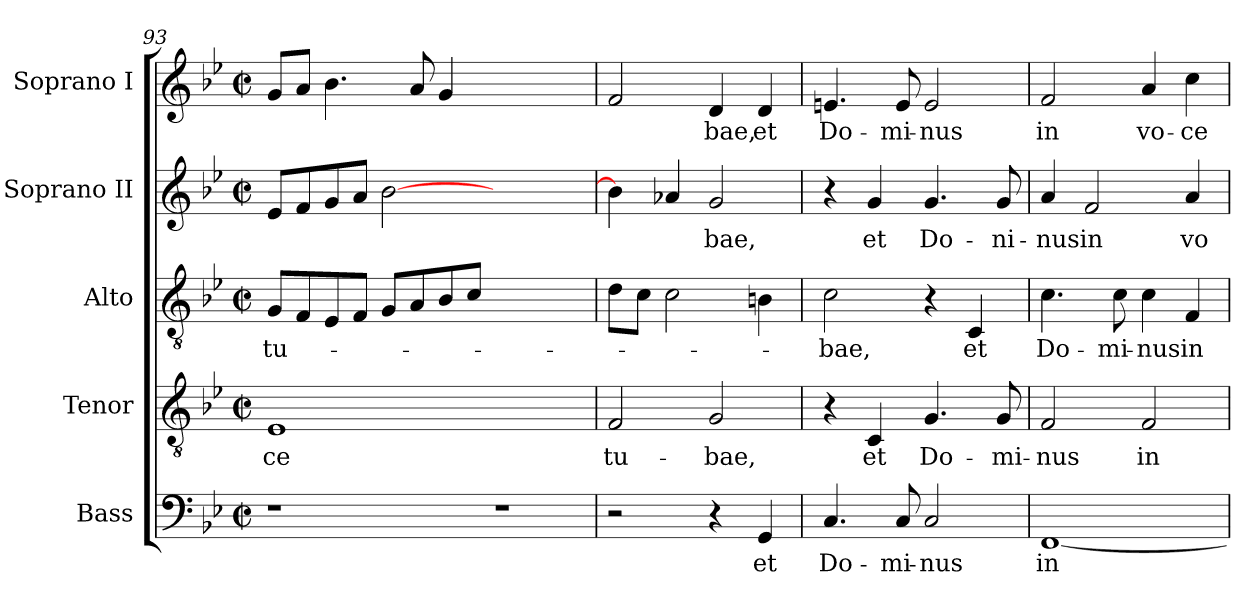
**kern	**text	**kern	**text	**kern	**text	**kern	**text	**kern	**text
*part5	*part5	*part4	*part4	*part3	*part3	*part2	*part2	*part1	*part1
*staff5	*staff5	*staff4	*staff4	*staff3	*staff3	*staff2	*staff2	*staff1	*staff1
*I"Bass	*	*I"Tenor	*	*I"Alto	*	*I"Soprano II	*	*I"Soprano I	*
*clefF4	*	*clefGv2	*	*clefGv2	*	*clefG2	*	*clefG2	*
*	*	*ITrd7c12	*	*	*	*	*	*	*
*k[b-e-]	*	*k[b-e-]	*	*k[b-e-]	*	*k[b-e-]	*	*k[b-e-]	*
*B-:	*	*B-:	*	*B-:	*	*B-:	*	*B-:	*
*M2/2	*	*M2/2	*	*M2/2	*	*M2/2	*	*M2/2	*
*met(c|)	*	*met(c|)	*	*met(c|)	*	*met(c|)	*	*met(c|)	*
=93	=93	=93	=93	=93	=93	=93	=93	=93	=93
!	!	!	!LO:LY:b:color=#000000	!	!	!	!	!	!
!	!	!	!	!	!LO:LY:b:color=#000000	!	!	!	!
1r	.	1EE-i	ce	8Gi/L	tu--	8e-i/L	.	8gi/L	.
.	.	.	.	8Fi/	.	8fi/	.	8ai/J	.
.	.	.	.	8E-i/	.	8gi/	.	4.b-i\	.
.	.	.	.	8Fi/J	.	8ai/J	.	.	.
.	.	.	.	8Gi/L	.	[>2b-i\	.	.	.
.	.	.	.	8Ai/	.	.	.	8ai/	.
.	.	.	.	8B-i/	.	.	.	4gi/	.
.	.	.	.	8ci/J	.	.	.	.	.
1r	.	1ryy	.	1ryy	.	1ryy	.	1ryy	.
=94	=94	=94	=94	=94	=94	=94	=94	=94	=94
!	!	!	!LO:LY:b:color=#000000	!	!	!	!	!	!
2r	.	2FFi/	tu-	8di\L	.	4b-i\]	.	2fi/	.
.	.	.	.	8ci\J	.	.	.	.	.
.	.	.	.	2ci\	.	4a-Xi/	.	.	.
!	!	!	!LO:LY:b:color=#000000	!	!	!	!	!	!
!	!	!	!	!	!	!	!LO:LY:b:color=#000000	!	!
!	!	!	!	!	!	!	!	!	!LO:LY:b:color=#000000
4r	.	2GGi/	bae,	.	.	2gi/	-bae,	4di/	-bae,
!	!LO:LY:b:color=#000000	!	!	!	!	!	!	!	!
!	!	!	!	!	!	!	!	!	!LO:LY:b:color=#000000
4GGi/	et	.	.	4Bni\	.	.	.	4di/	et
=95	=95	=95	=95	=95	=95	=95	=95	=95	=95
!	!LO:LY:b:color=#000000	!	!	!	!	!	!	!	!
!	!	!	!	!	!LO:LY:b:color=#000000	!	!	!	!
!	!	!	!	!	!	!	!	!	!LO:LY:b:color=#000000
4.Ci/	Do-	4r	.	2ci\	-bae,	4r	.	4.eni/	Do-
!	!	!	!LO:LY:b:color=#000000	!	!	!	!	!	!
!	!	!	!	!	!	!	!LO:LY:b:color=#000000	!	!
.	.	4CCi/	et	.	.	4gi/	et	.	.
!	!LO:LY:b:color=#000000	!	!	!	!	!	!	!	!
!	!	!	!	!	!	!	!	!	!LO:LY:b:color=#000000
8Ci/	mi-	.	.	.	.	.	.	8ei/	mi-
!	!LO:LY:b:color=#000000	!	!	!	!	!	!	!	!
!	!	!	!LO:LY:b:color=#000000	!	!	!	!	!	!
!	!	!	!	!	!	!	!LO:LY:b:color=#000000	!	!
!	!	!	!	!	!	!	!	!	!LO:LY:b:color=#000000
2Ci/	nus	4.GGi/	Do-	4r	.	4.gi/	Do-	2ei/	nus
!	!	!	!	!	!LO:LY:b:color=#000000	!	!	!	!
.	.	.	.	4Ci/	et	.	.	.	.
!	!	!	!LO:LY:b:color=#000000	!	!	!	!	!	!
!	!	!	!	!	!	!	!LO:LY:b:color=#000000	!	!
.	.	8GGi/	mi-	.	.	8gi/	ni-	.	.
=96	=96	=96	=96	=96	=96	=96	=96	=96	=96
!	!LO:LY:b:color=#000000	!	!	!	!	!	!	!	!
!	!	!	!LO:LY:b:color=#000000	!	!	!	!	!	!
!	!	!	!	!	!LO:LY:b:color=#000000	!	!	!	!
!	!	!	!	!	!	!	!LO:LY:b:color=#000000	!	!
!	!	!	!	!	!	!	!	!	!LO:LY:b:color=#000000
[<1FFi	in	2FFi/	nus	4.ci\	Do-	4ai/	nus	2fi/	in
!	!	!	!	!	!	!	!LO:LY:b:color=#000000	!	!
.	.	.	.	.	.	2fi/	in	.	.
!	!	!	!	!	!LO:LY:b:color=#000000	!	!	!	!
.	.	.	.	8ci\	mi-	.	.	.	.
!	!	!	!LO:LY:b:color=#000000	!	!	!	!	!	!
!	!	!	!	!	!LO:LY:b:color=#000000	!	!	!	!
!	!	!	!	!	!	!	!	!	!LO:LY:b:color=#000000
.	.	2FFi/	in	4ci\	nus	.	.	4ai/	vo-
!	!	!	!	!	!LO:LY:b:color=#000000	!	!	!	!
!	!	!	!	!	!	!	!LO:LY:b:color=#000000	!	!
!	!	!	!	!	!	!	!	!	!LO:LY:b:color=#000000
.	.	.	.	4Fi/	in	4ai/	vo-	4cci\	ce
=	=	=	=	=	=	=	=	=	=
*-	*-	*-	*-	*-	*-	*-	*-	*-	*-
